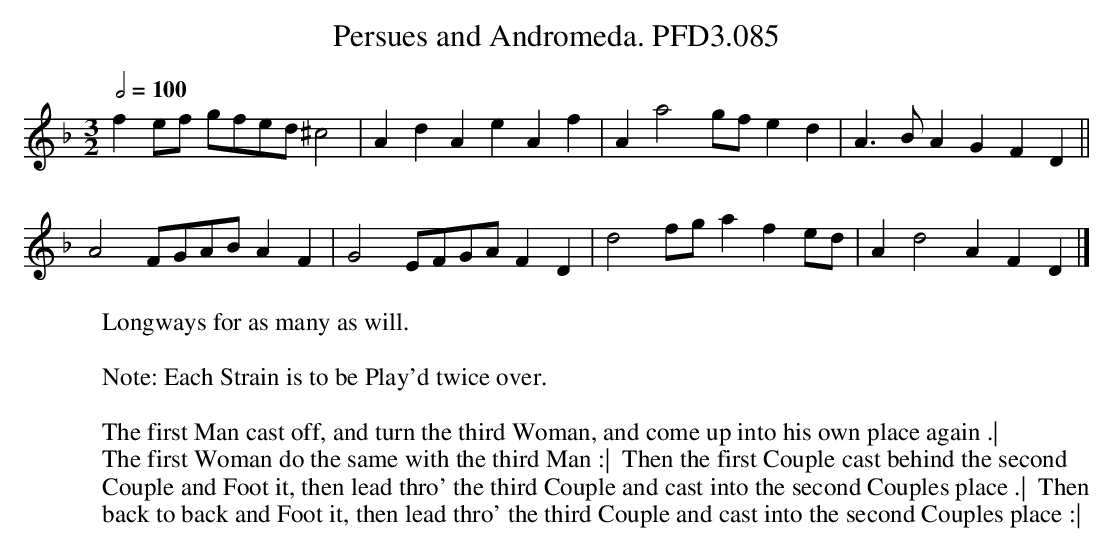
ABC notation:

X:1
T:Persues and Andromeda. PFD3.085
W:Longways for as many as will.
L:1/4
Q:1/2=100
M:3/2
K:Dm
f e/f/ g/f/e/d/ ^c2|AdAeAf|Aa2 g/f/ ed|A>B AGFD||
A2 F/G/A/B/ AF|G2 E/F/G/A/ FD|d2 f/g/ af e/d/|Ad2AFD|]
W:
W: Note: Each Strain is to be Play'd twice over.
W:
W: The first Man cast off, and turn the third Woman, and come up into his own place again .|
W: The first Woman do the same with the third Man :|  Then the first Couple cast behind the second
W: Couple and Foot it, then lead thro' the third Couple and cast into the second Couples place .|  Then
W: back to back and Foot it, then lead thro' the third Couple and cast into the second Couples place :|
